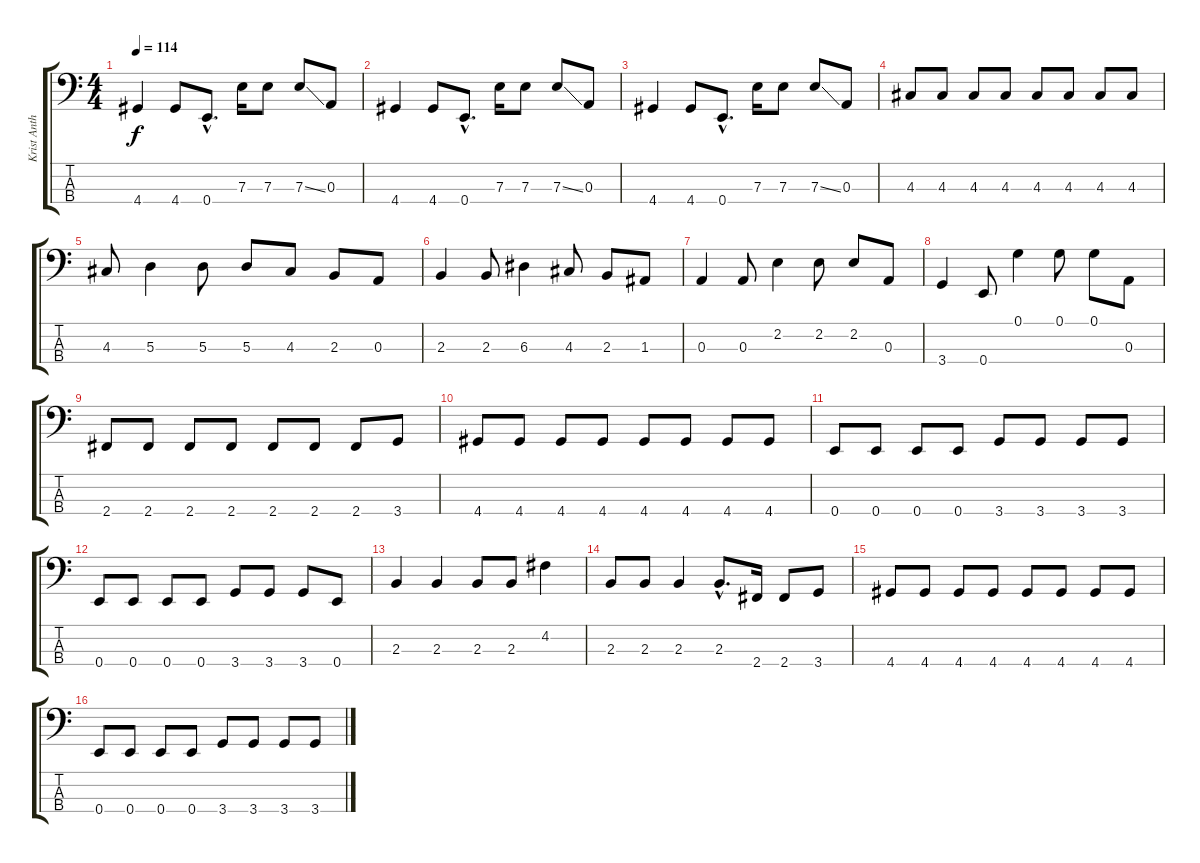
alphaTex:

\track ("Krist Anthony Novoselic" "Krist Anth") {instrument electricbasspick}
\staff {score tabs}
\tuning (G2 D2 A1 E1) {hide}
\ts (4 4)
\tempo 114
\clef f4
\ks c
4.4.4{dy f} 4.4.8 0.4{hac}.8{d} 7.3.16 7.3.8 7.3{ss}.8 0.3.8 |
4.4.4 4.4.8 0.4{hac}.8{d} 7.3.16 7.3.8 7.3{ss}.8 0.3.8 |
4.4.4 4.4.8 0.4{hac}.8{d} 7.3.16 7.3.8 7.3{ss}.8 0.3.8 |
4.3.8 4.3.8 4.3.8 4.3.8 4.3.8 4.3.8 4.3.8 4.3.8 |
4.3.8 5.3.4 5.3.8 5.3.8 4.3.8 2.3.8 0.3.8 |
2.3.4 2.3.8 6.3.4 4.3.8 2.3.8 1.3.8 |
0.3.4 0.3.8 2.2.4 2.2.8 2.2.8 0.3.8 |
3.4.4 0.4.8 0.1.4 0.1.8 0.1.8 0.3.8 |
2.4.8 2.4.8 2.4.8 2.4.8 2.4.8 2.4.8 2.4.8 3.4.8 |
4.4.8 4.4.8 4.4.8 4.4.8 4.4.8 4.4.8 4.4.8 4.4.8 |
0.4.8 0.4.8 0.4.8 0.4.8 3.4.8 3.4.8 3.4.8 3.4.8 |
0.4.8 0.4.8 0.4.8 0.4.8 3.4.8 3.4.8 3.4.8 0.4.8 |
2.3.4 2.3.4 2.3.8 2.3.8 4.2.4 |
2.3.8 2.3.8 2.3.4 2.3{hac}.8{d} 2.4.16 2.4.8 3.4.8 |
4.4.8 4.4.8 4.4.8 4.4.8 4.4.8 4.4.8 4.4.8 4.4.8 |
0.4.8 0.4.8 0.4.8 0.4.8 3.4.8 3.4.8 3.4.8 3.4.8
